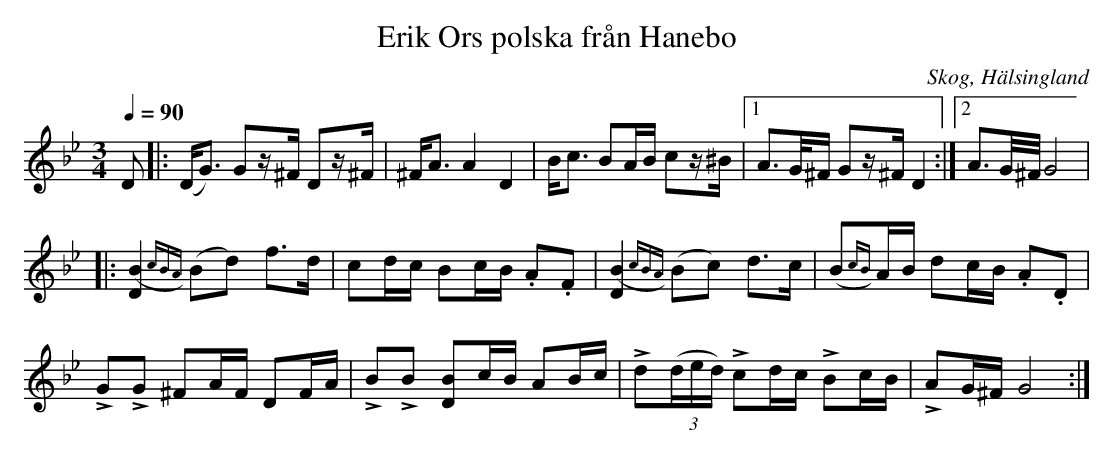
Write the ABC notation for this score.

X:1
T: Erik Ors polska från Hanebo
O: Skog, Hälsingland
M: 3/4
L: 1/16
Q: 1/4=90
K: Gm
D2 |: (D2<G2) G2z^F D2z^F|^F2<A2 A4 D4|B2<c2 B2AB c2z^B|1 A2>G^F G2z^F D4:|2 A2>G^F/ G8|
|: [D4 (B4]{cBA}) (B2d2) f2>d2|c2dc B2cB .A2.F2|[D4 (B4]{cBA}) (B2c2) d2>c2|(B2{cB})AB d2cB .A2.D2|
LG2LG2 ^F2AF D2FA|LB2LB2 [D2 B2]cB A2Bc|Ld2(3(ded) Lc2dc LB2cB|LA2G^F G8:|
